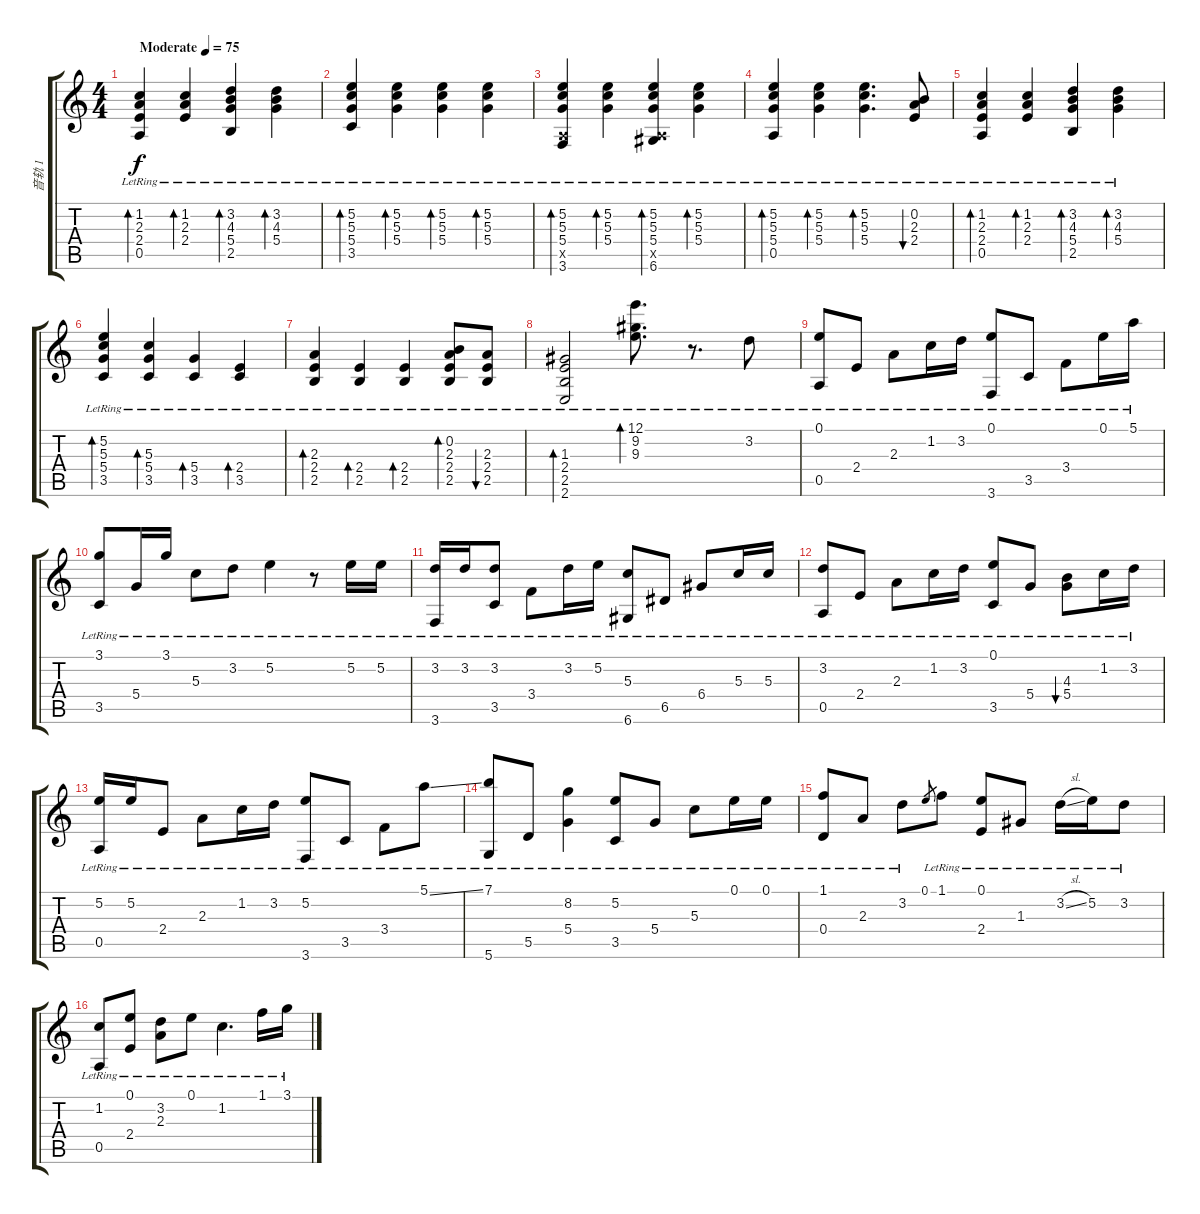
\track ("音轨 1" "音轨 1") {instrument acousticguitarsteel}
\staff {score tabs}
\tuning (E4 B3 G3 D3 A2 D2) {hide}
\ts (4 4)
\tempo (75 "Moderate")
\clef g2
\ks c
(1.2{lr} 2.3{lr} 2.4{lr} 0.5{lr}).4{bd 60 dy f instrument acousticguitarsteel} (1.2{lr} 2.3{lr} 2.4{lr}).4{bd 60} (3.2{lr} 4.3{lr} 5.4{lr} 2.5{lr}).4{bd 60} (3.2{lr} 4.3{lr} 5.4{lr}).4{bd 60} |
(5.2{lr} 5.3{lr} 5.4{lr} 3.5{lr}).4{bd 60} (5.2{lr} 5.3{lr} 5.4{lr}).4{bd 60} (5.2{lr} 5.3{lr} 5.4{lr}).4{bd 60} (5.2{lr} 5.3{lr} 5.4{lr}).4{bd 60} |
(5.2{lr} 5.3{lr} 5.4{lr} 0.5{x} 3.6{lr}).4{bd 60} (5.2{lr} 5.3{lr} 5.4{lr}).4{bd 60} (5.2{lr} 5.3{lr} 5.4{lr} 0.5{x} 6.6{lr}).4{bd 60} (5.2{lr} 5.3{lr} 5.4{lr}).4{bd 60} |
(5.2{lr} 5.3{lr} 5.4{lr} 0.5{lr}).4{bd 60} (5.2{lr} 5.3{lr} 5.4{lr}).4{bd 60} (5.2{lr} 5.3{lr} 5.4{lr}).4{d bd 60} (0.2{lr} 2.3{lr} 2.4{lr}).8{bu 60} |
(1.2{lr} 2.3{lr} 2.4{lr} 0.5{lr}).4{bd 60} (1.2{lr} 2.3{lr} 2.4{lr}).4{bd 60} (3.2{lr} 4.3{lr} 5.4{lr} 2.5{lr}).4{bd 60} (3.2{lr} 4.3{lr} 5.4{lr}).4{bd 60} |
(5.2{lr} 5.3{lr} 5.4{lr} 3.5{lr}).4{bd 60} (5.3{lr} 5.4{lr} 3.5{lr}).4{bd 60} (5.4{lr} 3.5{lr}).4{bd 60} (2.4{lr} 3.5{lr}).4{bd 60} |
(2.3{lr} 2.4{lr} 2.5{lr}).4{bd 60} (2.4{lr} 2.5{lr}).4{bd 60} (2.4{lr} 2.5{lr}).4{bd 60} (0.2{lr} 2.3{lr} 2.4{lr} 2.5{lr}).8{bd 60} (2.3{lr} 2.4{lr} 2.5{lr}).8{bu 60} |
(1.3{lr} 2.4{lr} 2.5{lr} 2.6{lr}).2{bd 60} (12.1{lr} 9.2{lr} 9.3{lr}).8{d bd 480} r.8{d} 3.2{lr}.8 |
(0.1{lr} 0.5{lr}).8 2.4{lr}.8 2.3{lr}.8 1.2{lr}.16 3.2{lr}.16 (0.1{lr} 3.6{lr}).8 3.5{lr}.8 3.4{lr}.8 0.1{lr}.16 5.1{lr}.16 |
(3.1{lr} 3.5{lr}).8 5.4{lr}.16 3.1{lr}.16 5.3{lr}.8 3.2{lr}.8 5.2{lr}.4 r.8 5.2{lr}.16 5.2{lr}.16 |
(3.2{lr} 3.6{lr}).16 3.2{lr}.16 (3.2{lr} 3.5{lr}).8 3.4{lr}.8 3.2{lr}.16 5.2{lr}.16 (5.3{lr} 6.6{lr}).8 6.5{lr}.8 6.4{lr}.8 5.3{lr}.16 5.3{lr}.16 |
(3.2{lr} 0.5{lr}).8 2.4{lr}.8 2.3{lr}.8 1.2{lr}.16 3.2{lr}.16 (0.1{lr} 3.5{lr}).8 5.4{lr}.8 (4.3{lr} 5.4{lr}).8{bu 120} 1.2{lr}.16 3.2{lr}.16 |
(5.2{lr} 0.5{lr}).16 5.2{lr}.16 2.4{lr}.8 2.3{lr}.8 1.2{lr}.16 3.2{lr}.16 (5.2{lr} 3.6{lr}).8 3.5{lr}.8 3.4{lr}.8 5.1{ss lr}.8 |
(7.1{lr} 5.6{lr}).8 5.5{lr}.8 (8.2{lr} 5.4{lr}).4 (5.2{lr} 3.5{lr}).8 5.4{lr}.8 5.3{lr}.8 0.1{lr}.16 0.1{lr}.16 |
(1.1{lr} 0.4{lr}).8 2.3{lr}.8 3.2{lr}.8 0.1.8{gr} 1.1{lr}.8 (0.1{lr} 2.4{lr}).8 1.3{lr}.8 3.2{sl lr}.16 5.2{lr}.16 3.2{lr}.8 |
(1.2{lr} 0.5{lr}).8 (0.1{lr} 2.4{lr}).8 (3.2{lr} 2.3{lr}).8 0.1{lr}.8 1.2{lr}.4{d} 1.1{lr}.16 3.1{lr}.16
